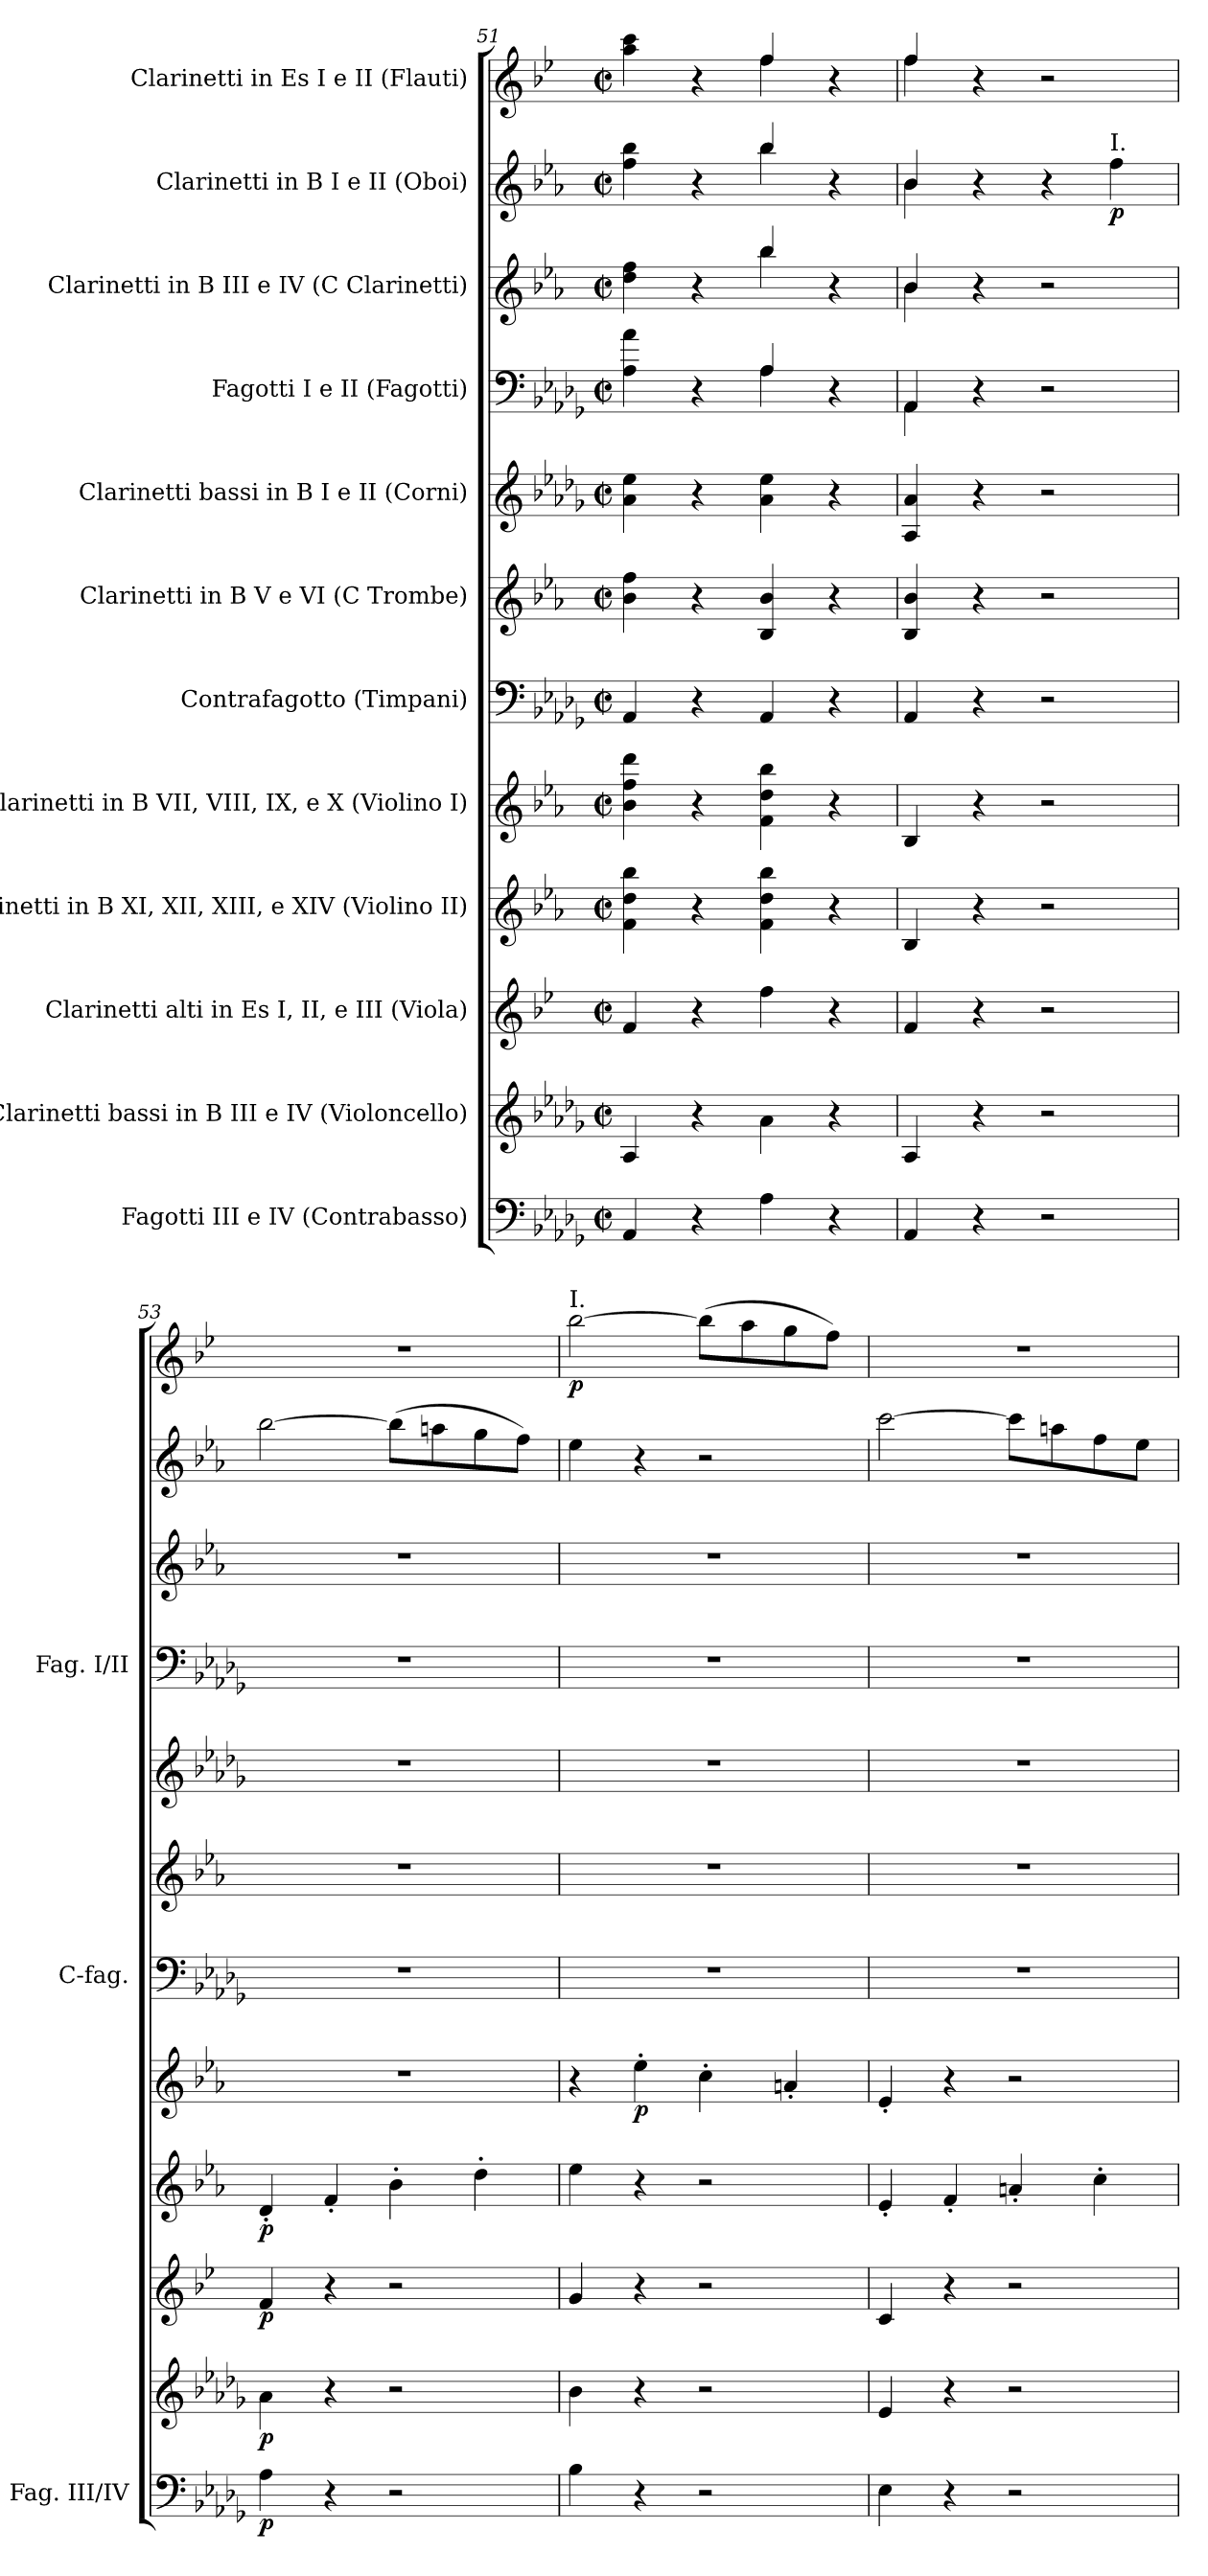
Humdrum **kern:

**kern	**dynam	**kern	**dynam	**kern	**dynam	**kern	**dynam	**kern	**dynam	**kern	**kern	**kern	**kern	**kern	**kern	**dynam	**kern	**dynam
*part12	*part12	*part11	*part11	*part10	*part10	*part9	*part9	*part8	*part8	*part7	*part6	*part5	*part4	*part3	*part2	*part2	*part1	*part1
*staff12	*staff12	*staff11	*staff11	*staff10	*staff10	*staff9	*staff9	*staff8	*staff8	*staff7	*staff6	*staff5	*staff4	*staff3	*staff2	*staff2	*staff1	*staff1
*I"Fagotti III e IV (Contrabasso)	*	*I"Clarinetti bassi in B III e IV (Violoncello)	*	*I"Clarinetti alti in Es I, II, e III (Viola)	*	*I"Clarinetti in B XI, XII, XIII, e XIV (Violino II)	*	*I"Clarinetti in B VII, VIII, IX, e X (Violino I)	*	*I"Contrafagotto (Timpani)	*I"Clarinetti in B V e VI (C Trombe)	*I"Clarinetti bassi in B I e II (Corni)	*I"Fagotti I e II (Fagotti)	*I"Clarinetti in B III e IV (C Clarinetti)	*I"Clarinetti in B I e II (Oboi)	*	*I"Clarinetti in Es I e II (Flauti)	*
*I'Fag. III/IV	*	*	*	*	*	*	*	*	*	*I'C-fag.	*	*	*I'Fag. I/II	*	*	*	*	*
!!LO:PB:g=z
*clefF4	*	*clefG2	*	*clefG2	*	*clefG2	*	*clefG2	*	*clefF4	*clefG2	*clefG2	*clefF4	*clefG2	*clefG2	*	*clefG2	*
*	*	*ITrd8c14	*	*ITrd5c9	*	*ITrd1c2	*	*ITrd1c2	*	*ITrd7c12	*ITrd1c2	*ITrd8c14	*	*ITrd1c2	*ITrd1c2	*	*ITrd-2c-3	*
*k[b-e-a-d-g-]	*	*k[b-e-a-d-g-]	*	*k[b-e-a-d-g-]	*	*k[b-e-a-d-g-]	*	*k[b-e-a-d-g-]	*	*k[b-e-a-d-g-]	*k[b-e-a-d-g-]	*k[b-e-a-d-g-]	*k[b-e-a-d-g-]	*k[b-e-a-d-g-]	*k[b-e-a-d-g-]	*	*k[b-e-a-d-g-]	*
*M2/2	*	*M2/2	*	*M2/2	*	*M2/2	*	*M2/2	*	*M2/2	*M2/2	*M2/2	*M2/2	*M2/2	*M2/2	*	*M2/2	*
*met(c|)	*	*met(c|)	*	*met(c|)	*	*met(c|)	*	*met(c|)	*	*met(c|)	*met(c|)	*met(c|)	*met(c|)	*met(c|)	*met(c|)	*	*met(c|)	*
=51	=51	=51	=51	=51	=51	=51	=51	=51	=51	=51	=51	=51	=51	=51	=51	=51	=51	=51
*	*	*	*	*	*	*	*	*	*	*	*	*	*^	*^	*^	*	*^	*
4AA-/	.	4AA-/	.	4A-/	.	4e-\ 4cc\ 4aa-\	.	4a-\ 4ee-\ 4ccc\	.	4AAA-/	4a-\ 4ee-\	4A-\ 4e-\	4A-\ 4a-\	2ryy	4cc\ 4ee-\	2ryy	4ee-\ 4aa-\	2ryy	.	4ccc\ 4eee-\	2ryy	.
4r	.	4r	.	4r	.	4r	.	4r	.	4r	4r	4r	4r	.	4r	.	4r	.	.	4r	.	.
4A-\	.	4A-\	.	4a-\	.	4e-\ 4cc\ 4aa-\	.	4e-\ 4cc\ 4aa-\	.	4AAA-/	4A-/ 4a-/	4A-\ 4e-\	4A-/	4A-\	4aa-/	4aa-\	4aa-/	4aa-\	.	4aa-/	4aa-\	.
4r	.	4r	.	4r	.	4r	.	4r	.	4r	4r	4r	4r	4ryy	4r	4ryy	4r	4ryy	.	4r	4ryy	.
=52	=52	=52	=52	=52	=52	=52	=52	=52	=52	=52	=52	=52	=52	=52	=52	=52	=52	=52	=52	=52	=52	=52
4AA-/	.	4AA-/	.	4A-/	.	4A-/	.	4A-/	.	4AAA-/	4A-/ 4a-/	4AA-/ 4A-/	4AA-/	4AA-\	4a-/	4a-\	4a-/	4a-\	.	4aa-/	4aa-\	.
4r	.	4r	.	4r	.	4r	.	4r	.	4r	4r	4r	4r	2.ryy	4r	2.ryy	4r	2.ryy	.	4r	2.ryy	.
2r	.	2r	.	2r	.	2r	.	2r	.	2r	2r	2r	2r	.	2r	.	4r	.	.	2r	.	.
!	!	!	!	!	!	!	!	!	!	!	!	!	!	!	!	!	!LO:TX:a:t=I.	!	!	!	!	!
!	!	!	!	!	!	!	!	!	!	!	!	!	!	!	!	!	!	!	!LO:DY:b	!	!	!
.	.	.	.	.	.	.	.	.	.	.	.	.	.	.	.	.	4ee-\	.	p	.	.	.
*	*	*	*	*	*	*	*	*	*	*	*	*	*v	*v	*	*	*v	*v	*	*v	*v	*
*	*	*	*	*	*	*	*	*	*	*	*	*	*	*v	*v	*	*	*	*
=53	=53	=53	=53	=53	=53	=53	=53	=53	=53	=53	=53	=53	=53	=53	=53	=53	=53	=53
!	!LO:DY:b	!	!LO:DY:b	!	!LO:DY:b	!	!LO:DY:b	!	!	!	!	!	!	!	!	!	!	!
4A-\	p	4A-\	p	4A-/	p	4c'/	p	1r	.	1r	1r	1r	1r	1r	[2aa-\	.	1r	.
4r	.	4r	.	4r	.	4e-'/	.	.	.	.	.	.	.	.	.	.	.	.
2r	.	2r	.	2r	.	4a-'\	.	.	.	.	.	.	.	.	(>8aa-\L]	.	.	.
.	.	.	.	.	.	.	.	.	.	.	.	.	.	.	8ggn\	.	.	.
.	.	.	.	.	.	4cc'\	.	.	.	.	.	.	.	.	8ff\	.	.	.
.	.	.	.	.	.	.	.	.	.	.	.	.	.	.	8ee-\J)	.	.	.
=54	=54	=54	=54	=54	=54	=54	=54	=54	=54	=54	=54	=54	=54	=54	=54	=54	=54	=54
!	!	!	!	!	!	!	!	!	!	!	!	!	!	!	!	!	!LO:TX:a:t=I.	!
!	!	!	!	!	!	!	!	!	!	!	!	!	!	!	!	!	!	!LO:DY:b
4B-\	.	4B-\	.	4B-/	.	4dd-\	.	4r	.	1r	1r	1r	1r	1r	4dd-\	.	[2ddd-\	p
!	!	!	!	!	!	!	!	!	!LO:DY:b	!	!	!	!	!	!	!	!	!
4r	.	4r	.	4r	.	4r	.	4dd-'\	p	.	.	.	.	.	4r	.	.	.
2r	.	2r	.	2r	.	2r	.	4b-'\	.	.	.	.	.	.	2r	.	(>8ddd-\L]	.
.	.	.	.	.	.	.	.	.	.	.	.	.	.	.	.	.	8ccc\	.
.	.	.	.	.	.	.	.	4gn'/	.	.	.	.	.	.	.	.	8bb-\	.
.	.	.	.	.	.	.	.	.	.	.	.	.	.	.	.	.	8aa-\J)	.
=55	=55	=55	=55	=55	=55	=55	=55	=55	=55	=55	=55	=55	=55	=55	=55	=55	=55	=55
4E-\	.	4E-/	.	4E-/	.	4d-'/	.	4d-'/	.	1r	1r	1r	1r	1r	[2bb-\	.	1r	.
4r	.	4r	.	4r	.	4e-'/	.	4r	.	.	.	.	.	.	.	.	.	.
2r	.	2r	.	2r	.	4gn'/	.	2r	.	.	.	.	.	.	8bb-\L]	.	.	.
.	.	.	.	.	.	.	.	.	.	.	.	.	.	.	8ggn\	.	.	.
.	.	.	.	.	.	4b-'\	.	.	.	.	.	.	.	.	8ee-\	.	.	.
.	.	.	.	.	.	.	.	.	.	.	.	.	.	.	8dd-\J	.	.	.
=	=	=	=	=	=	=	=	=	=	=	=	=	=	=	=	=	=	=
*-	*-	*-	*-	*-	*-	*-	*-	*-	*-	*-	*-	*-	*-	*-	*-	*-	*-	*-
